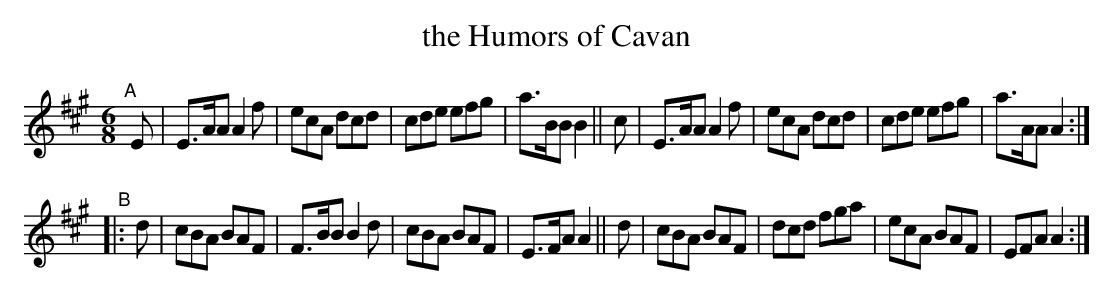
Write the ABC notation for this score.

X:1
T: the Humors of Cavan
M: 6/8
L: 1/8
K: A
"^A"\
[|]E | E>AA A2f | ecA dcd | cde efg | a>BB B2 \
|| c | E>AA A2f | ecA dcd | cde efg | a>AA A2 :|
"^B"\
|: d | cBA BAF | F>BB B2d | cBA BAF | E>FA A2 \
|| d | cBA BAF | dcd fga | ecA BAF | EFA A2 :|
